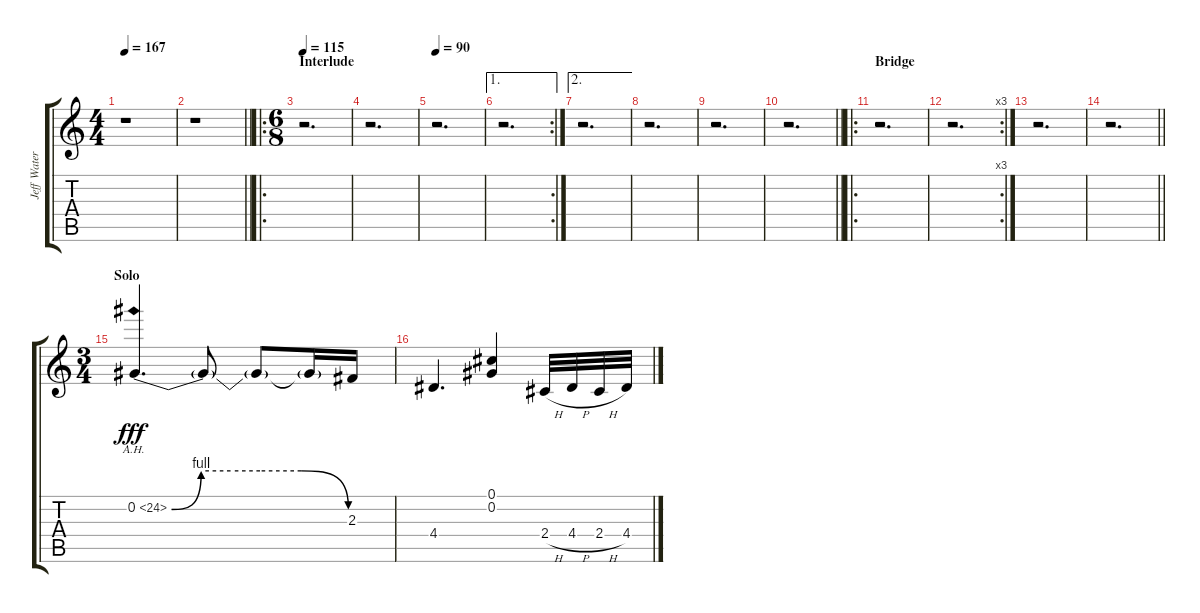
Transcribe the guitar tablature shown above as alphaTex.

\track ("Jeff Waters" "Jeff Water") {instrument distortionguitar}
\staff {score tabs}
\tuning (Db4 Ab3 E3 B2 Gb2 B1) {hide}
\ts (4 4)
\tempo 167
\clef g2
\ks c
r.1{dy fff} |
\barLineRight lightlight
r.1 |
\ro
\ts (6 8)
\section ("" "Interlude")
\tempo 115
r.2{d} |
r.2{d} |
\tempo 90
r.2{d} |
\ae 1
\rc 2
r.2{d} |
\ae 2
r.2{d} |
r.2{d} |
r.2{d} |
\barLineRight lightlight
r.2{d} |
\ro
\section ("" "Bridge")
r.2{d} |
\rc 3
r.2{d} |
r.2{d} |
\barLineRight lightlight
r.2{d} |
\ts (3 4)
\section ("" "Solo")
0.2{be (custom 0 0 10 4 20 4 30 4 44 4 60 0) ah 24}.4{d} 0.2{t}.8 0.2{t}.8 0.2{t}.16 2.3.16 |
4.4.4{d} (0.1 0.2{ss}).4 2.4{h}.32 4.4{h}.32 2.4{h}.32 4.4.32
